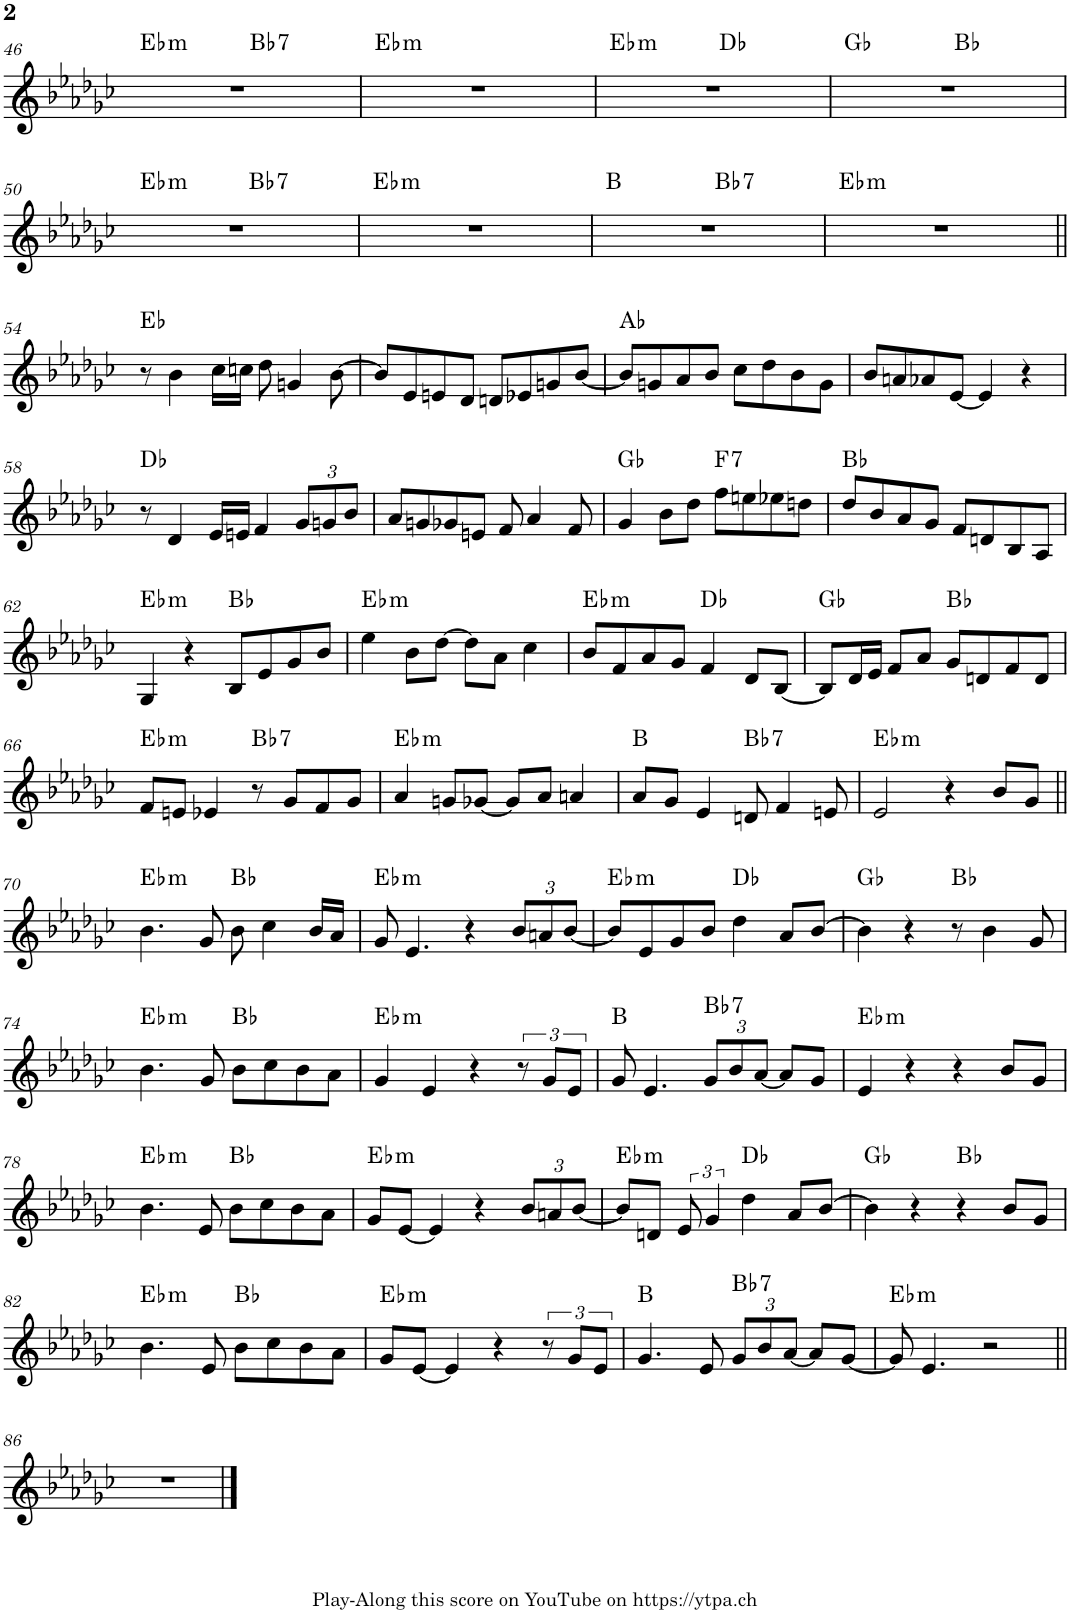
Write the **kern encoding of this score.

**kern	**harte
*part1	*part1
*staff1	*
*I"Piano	*
*I'Pno.	*
!!LO:PB:g=z
*clefG2	*
*k[b-e-a-d-g-c-]	*
*M4/4	*
=46	=46
!	!LO:H:kt=m
*^	*
1r	2ryy	Eb:min
!	!	!LO:H:kt=7
.	2ryy	Bb:7
=47	=47	=47
!	!	!LO:H:kt=m
*v	*v	*
1r	Eb:min
=48	=48
!	!LO:H:kt=m
*^	*
1r	2ryy	Eb:min
.	2ryy	Db:maj
=49	=49	=49
1r	2ryy	Gb:maj
.	2ryy	Bb:maj
!!LO:LB:g=z	!!
=50	=50	=50
!	!	!LO:H:kt=m
1r	2ryy	Eb:min
!	!	!LO:H:kt=7
.	2ryy	Bb:7
=51	=51	=51
!	!	!LO:H:kt=m
*v	*v	*
1r	Eb:min
=52	=52
*^	*
1r	2ryy	B:maj
!	!	!LO:H:kt=7
.	2ryy	Bb:7
=53	=53	=53
!	!	!LO:H:kt=m
*v	*v	*
1r	Eb:min
!!LO:LB:g=z
=54||	=54||
8r	Eb:maj
4b-\	.
16cc-\LL	.
16ccn\JJ	.
8dd-\	.
4gn/	.
[8b-\	.
=55	=55
8b-/L]	.
8e-/	.
8en/	.
8d-/J	.
8dn/L	.
8e-X/	.
8gn/	.
[8b-/J	.
=56	=56
8b-/L]	Ab:maj
8gn/	.
8a-/	.
8b-/J	.
8cc-\L	.
8dd-\	.
8b-\	.
8g\J	.
=57	=57
8b-/L	.
8an/	.
8a-X/	.
[8e-/J	.
4e-/]	.
4r	.
!!LO:LB:g=z
=58	=58
8r	Db:maj
4d-/	.
16e-/LL	.
16en/JJ	.
4f/	.
*Xbrackettup	*
12g-/L	.
12gn/	.
12b-/J	.
=59	=59
8a-/L	.
8gn/	.
8g-X/	.
8en/J	.
8f/	.
4a-/	.
8f/	.
=60	=60
4g-/	Gb:maj
8b-\L	.
8dd-\J	.
!	!LO:H:kt=7
8ff\L	F:7
8een\	.
8ee-X\	.
8ddn\J	.
=61	=61
8dd-/L	Bb:maj
8b-/	.
8a-/	.
8g-/J	.
8f/L	.
8dn/	.
8B-/	.
8A-/J	.
!!LO:LB:g=z
=62	=62
!	!LO:H:kt=m
4G-/	Eb:min
4r	.
8B-/L	Bb:maj
8e-/	.
8g-/	.
8b-/J	.
=63	=63
!	!LO:H:kt=m
4ee-\	Eb:min
8b-\L	.
[8dd-\J	.
8dd-\L]	.
8a-\J	.
4cc-\	.
=64	=64
!	!LO:H:kt=m
8b-/L	Eb:min
8f/	.
8a-/	.
8g-/J	.
4f/	Db:maj
8d-/L	.
[8B-/J	.
=65	=65
8B-/L]	Gb:maj
16d-/L	.
16e-/JJ	.
8f/L	.
8a-/J	.
8g-/L	Bb:maj
8dn/	.
8f/	.
8d/J	.
!!LO:LB:g=z
=66	=66
!	!LO:H:kt=m
8f/L	Eb:min
8en/J	.
4e-X/	.
!	!LO:H:kt=7
8r	Bb:7
8g-/L	.
8f/	.
8g-/J	.
=67	=67
!	!LO:H:kt=m
4a-/	Eb:min
8gn/L	.
[8g-X/J	.
8g-/L]	.
8a-/J	.
4an/	.
=68	=68
8a-/L	B:maj
8g-/J	.
4e-/	.
!	!LO:H:kt=7
8dn/	Bb:7
4f/	.
8en/	.
=69	=69
!	!LO:H:kt=m
2e-/	Eb:min
4r	.
8b-/L	.
8g-/J	.
!!LO:LB:g=z
=70||	=70||
!	!LO:H:kt=m
4.b-\	Eb:min
8g-/	.
8b-\	Bb:maj
4cc-\	.
16b-/LL	.
16a-/JJ	.
=71	=71
!	!LO:H:kt=m
8g-/	Eb:min
4.e-/	.
4r	.
12b-/L	.
12an/	.
[12b-/J	.
=72	=72
!	!LO:H:kt=m
8b-/L]	Eb:min
8e-/	.
8g-/	.
8b-/J	.
4dd-\	Db:maj
8a-/L	.
[8b-/J	.
=73	=73
4b-\]	Gb:maj
4r	.
8r	Bb:maj
4b-\	.
8g-/	.
!!LO:LB:g=z
=74	=74
!	!LO:H:kt=m
4.b-\	Eb:min
8g-/	.
8b-\L	Bb:maj
8cc-\	.
8b-\	.
8a-\J	.
=75	=75
!	!LO:H:kt=m
4g-/	Eb:min
4e-/	.
4r	.
*brackettup	*
12r	.
12g-/L	.
12e-/J	.
=76	=76
8g-/	B:maj
4.e-/	.
*Xbrackettup	*
!	!LO:H:kt=7
12g-/L	Bb:7
12b-/	.
[12a-/J	.
8a-/L]	.
8g-/J	.
=77	=77
!	!LO:H:kt=m
4e-/	Eb:min
4r	.
4r	.
8b-/L	.
8g-/J	.
!!LO:LB:g=z
=78	=78
!	!LO:H:kt=m
4.b-\	Eb:min
8e-/	.
8b-\L	Bb:maj
8cc-\	.
8b-\	.
8a-\J	.
=79	=79
!	!LO:H:kt=m
8g-/L	Eb:min
[8e-/J	.
4e-/]	.
4r	.
12b-/L	.
12an/	.
[12b-/J	.
=80	=80
!	!LO:H:kt=m
8b-/L]	Eb:min
8dn/J	.
*brackettup	*
12e-/	.
6g-/	.
4dd-\	Db:maj
8a-/L	.
[8b-/J	.
=81	=81
4b-\]	Gb:maj
4r	.
4r	Bb:maj
8b-/L	.
8g-/J	.
!!LO:LB:g=z
=82	=82
!	!LO:H:kt=m
4.b-\	Eb:min
8e-/	.
8b-\L	Bb:maj
8cc-\	.
8b-\	.
8a-\J	.
=83	=83
!	!LO:H:kt=m
8g-/L	Eb:min
[8e-/J	.
4e-/]	.
4r	.
12r	.
12g-/L	.
12e-/J	.
=84	=84
4.g-/	B:maj
8e-/	.
*Xbrackettup	*
!	!LO:H:kt=7
12g-/L	Bb:7
12b-/	.
[12a-/J	.
8a-/L]	.
[8g-/J	.
=85	=85
!	!LO:H:kt=m
8g-/]	Eb:min
4.e-/	.
2r	.
!!LO:LB:g=z
=86||	=86||
1r	.
==	==
*-	*-
